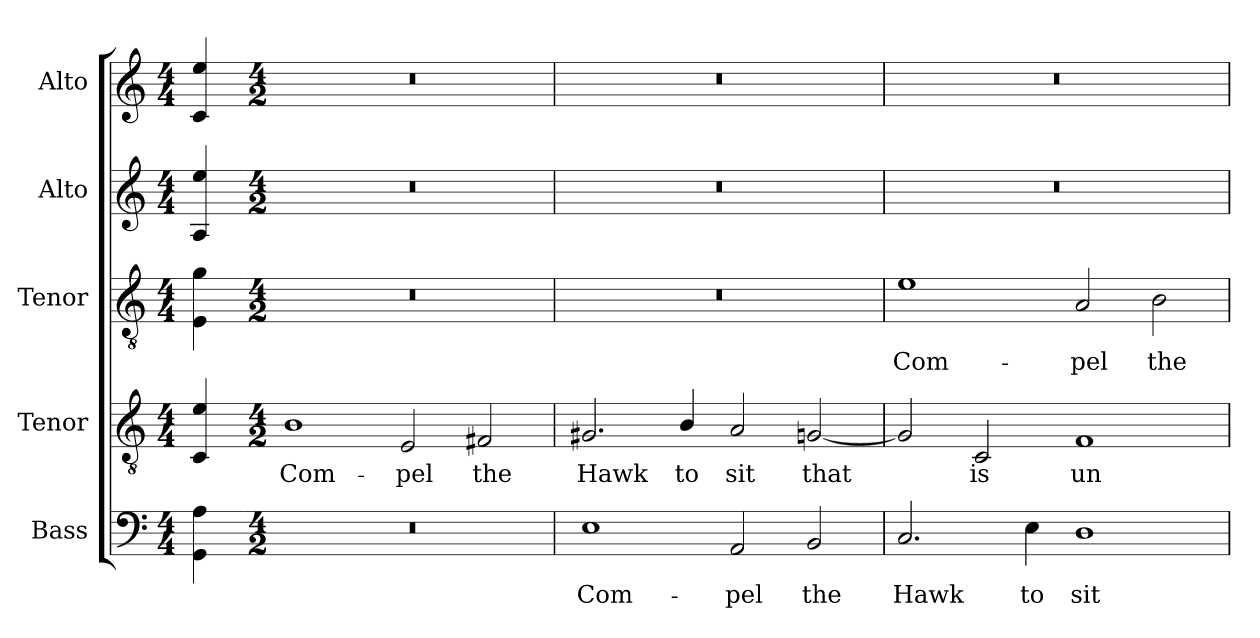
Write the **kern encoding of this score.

**kern	**text	**kern	**text	**kern	**text	**kern	**kern
*part5	*part5	*part4	*part4	*part3	*part3	*part2	*part1
*staff5	*staff5	*staff4	*staff4	*staff3	*staff3	*staff2	*staff1
*I"Bass	*	*I"Tenor	*	*I"Tenor	*	*I"Alto	*I"Alto
*I'B.	*	*I'T.	*	*I'T.	*	*I'A.	*I'A.
!!LO:PB:g=z
*clefF4	*	*clefGv2	*	*clefGv2	*	*clefG2	*clefG2
*	*	*ITrd7c12	*	*ITrd7c12	*	*	*
*k[]	*	*k[]	*	*k[]	*	*k[]	*k[]
*C:	*	*C:	*	*C:	*	*C:	*C:
*M4/4	*	*M4/4	*	*M4/4	*	*M4/4	*M4/4
=	=	=	=	=	=	=	=
4GGi\ 4Ai	.	4CCi/ 4Ei	.	4EEi\ 4Gi	.	4Ai/ 4eei	4ci/ 4eei
=1-	=1-	=1-	=1-	=1-	=1-	=1-	=1-
*M4/2	*	*M4/2	*	*M4/2	*	*M4/2	*M4/2
!LO:N:vis=1	!	!	!	!	!	!	!
!	!	!	!LO:LY:b:color=#000000	!LO:N:vis=1	!	!LO:N:vis=1	!LO:N:vis=1
0r	.	1BBi	Com-	0r	.	0r	0r
!	!	!	!LO:LY:b:color=#000000	!	!	!	!
.	.	2EEi/	-pel	.	.	.	.
!	!	!	!LO:LY:b:color=#000000	!	!	!	!
.	.	2FF#Xi/	the	.	.	.	.
=2	=2	=2	=2	=2	=2	=2	=2
!	!LO:LY:b:color=#000000	!	!	!	!	!	!
!	!	!	!LO:LY:b:color=#000000	!LO:N:vis=1	!	!LO:N:vis=1	!LO:N:vis=1
1Ei	Com-	2.GG#Xi/	Hawk	0r	.	0r	0r
!	!	!	!LO:LY:b:color=#000000	!	!	!	!
.	.	4BBi/	to	.	.	.	.
!	!LO:LY:b:color=#000000	!	!	!	!	!	!
!	!	!	!LO:LY:b:color=#000000	!	!	!	!
2AAi/	-pel	2AAi/	sit	.	.	.	.
!	!LO:LY:b:color=#000000	!	!	!	!	!	!
!	!	!	!LO:LY:b:color=#000000	!	!	!	!
2BBi/	the	[2GGni/	that	.	.	.	.
=3	=3	=3	=3	=3	=3	=3	=3
!	!LO:LY:b:color=#000000	!	!	!	!	!	!
!	!	!	!	!	!LO:LY:b:color=#000000	!LO:N:vis=1	!LO:N:vis=1
2.Ci/	Hawk	2GGi/]	.	1Ei	Com-	0r	0r
!	!	!	!LO:LY:b:color=#000000	!	!	!	!
.	.	2CCi/	is	.	.	.	.
!	!LO:LY:b:color=#000000	!	!	!	!	!	!
4Ei\	to	.	.	.	.	.	.
!	!LO:LY:b:color=#000000	!	!	!	!	!	!
!	!	!	!LO:LY:b:color=#000000	!	!	!	!
!	!	!	!	!	!LO:LY:b:color=#000000	!	!
1Di	sit	1FFi	un-	2AAi/	-pel	.	.
!	!	!	!	!	!LO:LY:b:color=#000000	!	!
.	.	.	.	2BBi\	the	.	.
=	=	=	=	=	=	=	=
*-	*-	*-	*-	*-	*-	*-	*-
